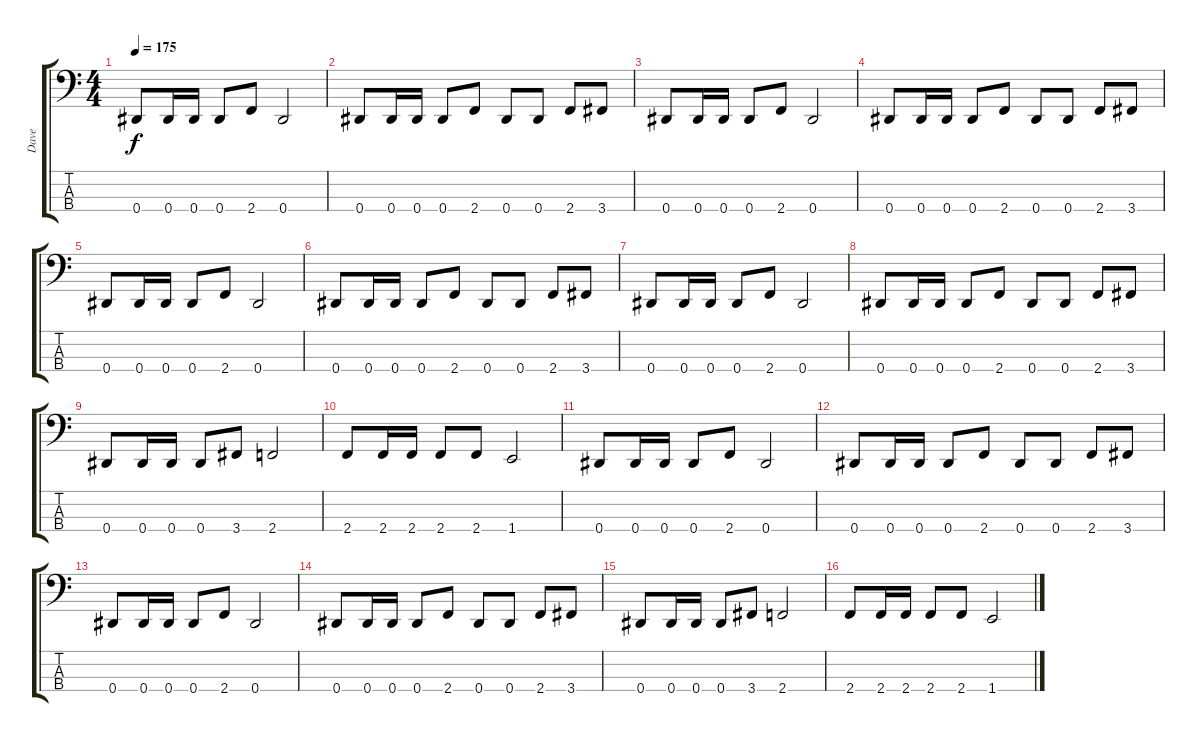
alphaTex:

\track ("Dave" "Dave") {instrument electricbasspick}
\staff {score tabs}
\tuning (Gb2 Db2 Ab1 Eb1) {hide}
\ts (4 4)
\tempo 175
\clef f4
\ks c
0.4.8{dy f} 0.4.16 0.4.16 0.4.8 2.4.8 0.4.2 |
0.4.8 0.4.16 0.4.16 0.4.8 2.4.8 0.4.8 0.4.8 2.4.8 3.4.8 |
0.4.8 0.4.16 0.4.16 0.4.8 2.4.8 0.4.2 |
0.4.8 0.4.16 0.4.16 0.4.8 2.4.8 0.4.8 0.4.8 2.4.8 3.4.8 |
0.4.8 0.4.16 0.4.16 0.4.8 2.4.8 0.4.2 |
0.4.8 0.4.16 0.4.16 0.4.8 2.4.8 0.4.8 0.4.8 2.4.8 3.4.8 |
0.4.8 0.4.16 0.4.16 0.4.8 2.4.8 0.4.2 |
0.4.8 0.4.16 0.4.16 0.4.8 2.4.8 0.4.8 0.4.8 2.4.8 3.4.8 |
0.4.8 0.4.16 0.4.16 0.4.8 3.4.8 2.4.2 |
2.4.8 2.4.16 2.4.16 2.4.8 2.4.8 1.4.2 |
0.4.8 0.4.16 0.4.16 0.4.8 2.4.8 0.4.2 |
0.4.8 0.4.16 0.4.16 0.4.8 2.4.8 0.4.8 0.4.8 2.4.8 3.4.8 |
0.4.8 0.4.16 0.4.16 0.4.8 2.4.8 0.4.2 |
0.4.8 0.4.16 0.4.16 0.4.8 2.4.8 0.4.8 0.4.8 2.4.8 3.4.8 |
0.4.8 0.4.16 0.4.16 0.4.8 3.4.8 2.4.2 |
2.4.8 2.4.16 2.4.16 2.4.8 2.4.8 1.4.2
